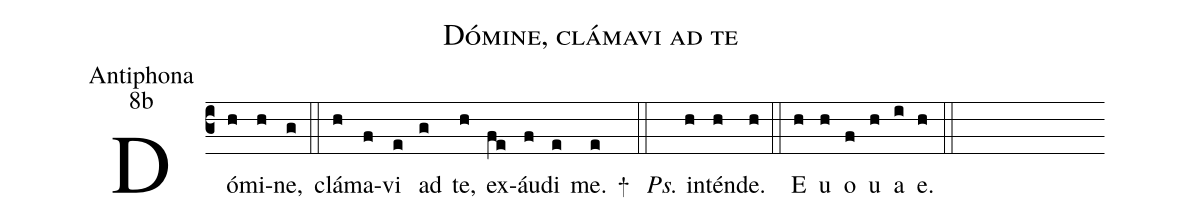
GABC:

name:Dómine, clámavi ad te;
office-part:Antiphona;
mode:8b;
%%
(c3) Dó(h)mi(h)ne,(g) (::) clá(h)ma(f)vi(e) ad(g) te,(h) ex(fe)áu(f)di(e) me.(e) <sp>+</sp> (::)
<i>Ps.</i> {i}n(h)tén(h)de.(h) (::)
<eu> E(h) u(h) o(f) u(h) a(i) e.(h) </eu>(::)
